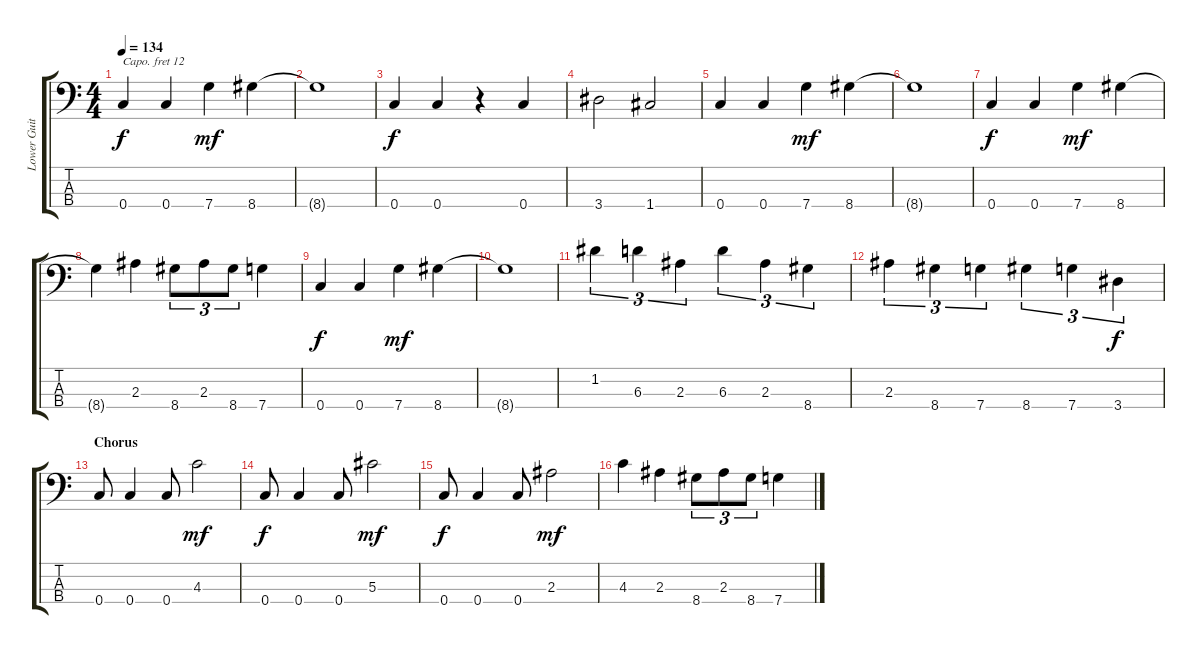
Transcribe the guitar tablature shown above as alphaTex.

\track ("Lower Guitar" "Lower Guit") {instrument distortionguitar}
\staff {score tabs}
\capo 12
\tuning (G2 D2 Ab1 C1) {hide}
\ts (4 4)
\tempo 134
\clef f4
\ks c
0.4.4{dy f} 0.4.4 7.4.4{dy mf} 8.4.4 |
8.4{t}.1 |
0.4.4{dy f} 0.4.4 r.4 0.4.4 |
3.4.2 1.4.2 |
0.4.4 0.4.4 7.4.4{dy mf} 8.4.4 |
8.4{t}.1 |
0.4.4{dy f} 0.4.4 7.4.4{dy mf} 8.4.4 |
8.4{t}.4 2.3.4 8.4.8{tu (3 2)} 2.3.8{tu (3 2)} 8.4.8{tu (3 2)} 7.4.4 |
0.4.4{dy f} 0.4.4 7.4.4{dy mf} 8.4.4 |
8.4{t}.1 |
1.2.4{tu (3 2)} 6.3.4{tu (3 2)} 2.3.4{tu (3 2)} 6.3.4{tu (3 2)} 2.3.4{tu (3 2)} 8.4.4{tu (3 2)} |
2.3.4{tu (3 2)} 8.4.4{tu (3 2)} 7.4.4{tu (3 2)} 8.4.4{tu (3 2)} 7.4.4{tu (3 2)} 3.4.4{tu (3 2) dy f} |
\section ("" "Chorus")
0.4.8 0.4.4 0.4.8 4.3.2{dy mf} |
0.4.8{dy f} 0.4.4 0.4.8 5.3.2{dy mf} |
0.4.8{dy f} 0.4.4 0.4.8 2.3.2{dy mf} |
4.3.4 2.3.4 8.4.8{tu (3 2)} 2.3.8{tu (3 2)} 8.4.8{tu (3 2)} 7.4.4
